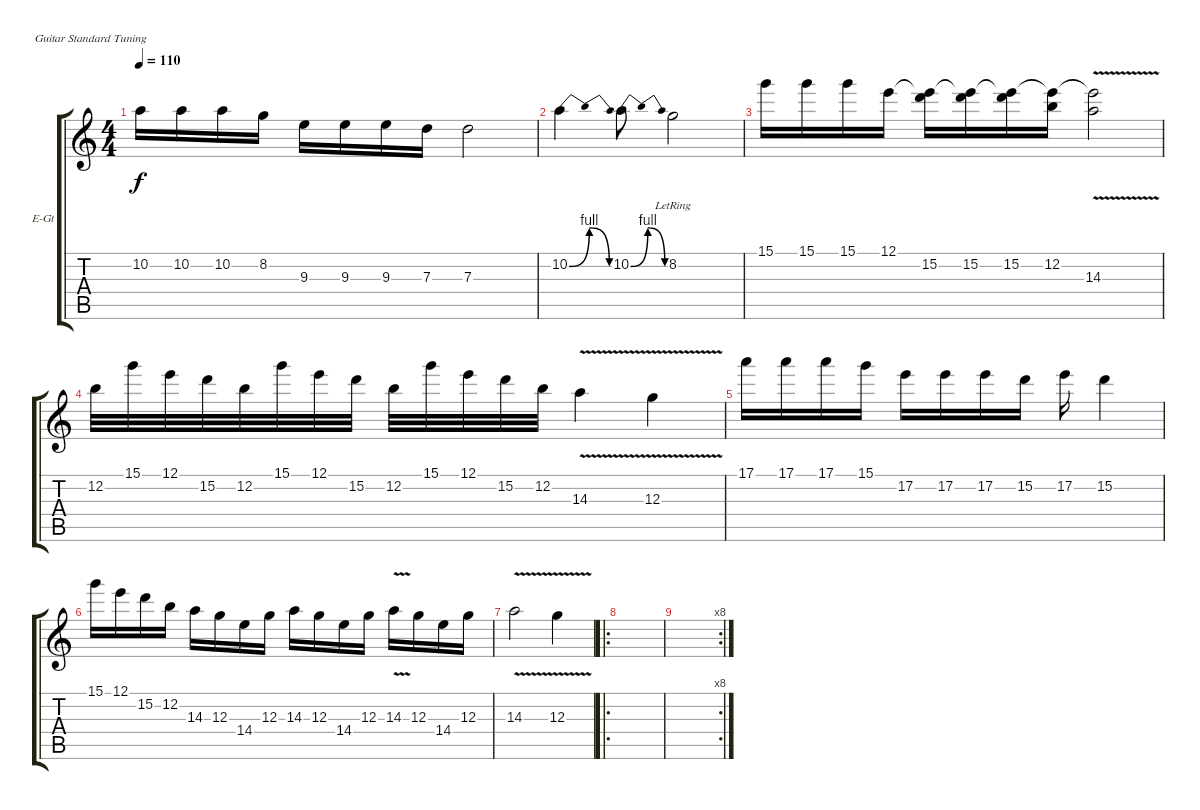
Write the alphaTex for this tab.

\defaultSystemsLayout 4
\bracketExtendMode groupsimilarinstruments
\firstSystemTrackNameOrientation horizontal
\otherSystemsTrackNameOrientation horizontal
\track ("Solo Guitar" "E-Gt") {instrument overdrivenguitar}
\staff {score tabs}
\tuning (E4 B3 G3 D3 A2 E2)
\ts (4 4)
\tempo 110
\clef g2
\ks c
10.2.16{dy f} 10.2.16 10.2.16 8.2.16 9.3.16 9.3.16 9.3.16 7.3.16 7.3.2 |
10.2{be (bendrelease 0 0 10.2 4 20.4 4 30 0)}.4 10.2{be (bendrelease 0 0 10.2 4 20.4 4 30 0)}.8 8.2{lr}.2 |
15.1.16 15.1.16 15.1.16 12.1.16 (15.2 12.1{t}).16 (15.2 12.1{t}).16 (15.2 12.1{t}).16 (12.2 12.1{t}).16 (14.3{v} 12.1{t}).2 |
12.2.32 15.1.32 12.1.32 15.2.32 12.2.32 15.1.32 12.1.32 15.2.32 12.2.32 15.1.32 12.1.32 15.2.32 12.2.32 14.3{v}.4 12.3{v}.4 |
17.1.16 17.1.16 17.1.16 15.1.16 17.2.16 17.2.16 17.2.16 15.2.16 17.2.16 15.2.4 |
15.1.16 12.1.16 15.2.16 12.2.16 14.3.16 12.3.16 14.4.16 12.3.16 14.3.16 12.3.16 14.4.16 12.3.16 14.3{v}.16 12.3.16 14.4.16 12.3.16 |
14.3{v}.2 12.3{v}.4 |
\ro
|
\rc 8
